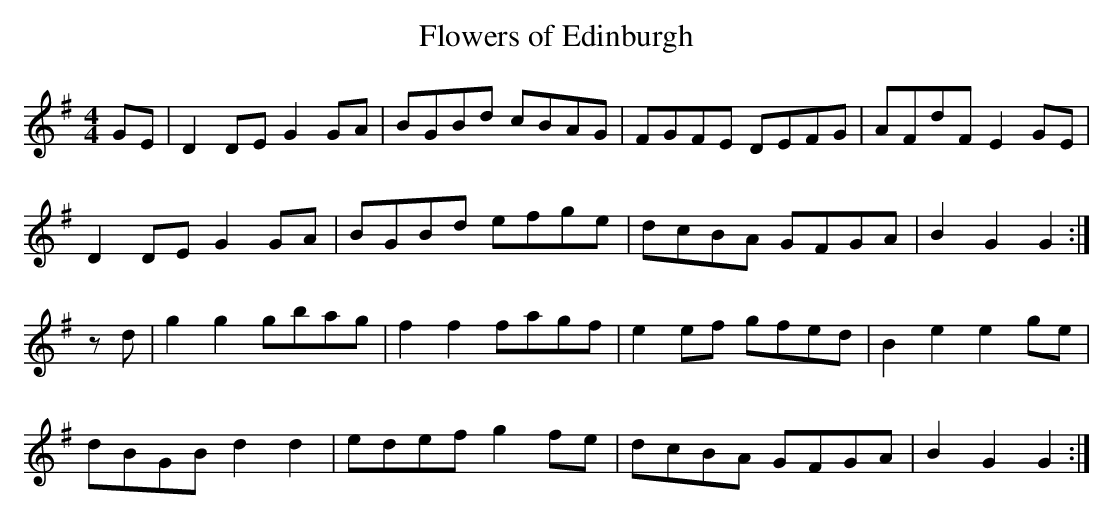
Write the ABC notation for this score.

X:1
T:Flowers of Edinburgh
M:4/4
L:1/8
K:G
GE|D2 DE G2 GA|BGBd cBAG|FGFE DEFG|AFdF E2 GE|
D2 DE G2 GA|BGBd efge|dcBA GFGA|B2 G2 G2:|
z d|g2 g2 gbag|f2 f2 fagf|e2 ef gfed|B2 e2 e2 ge|
dBGB d2 d2|edef g2 fe|dcBA GFGA|B2 G2 G2:|
